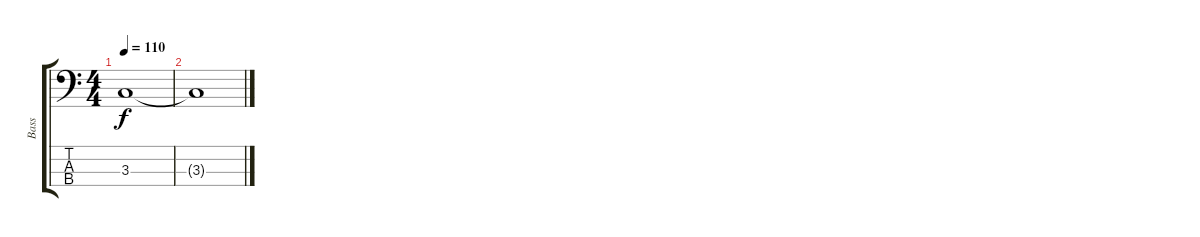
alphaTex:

\track ("Bass" "Bass") {instrument electricbasspick}
\staff {score tabs}
\tuning (G2 D2 A1 D1) {hide}
\ts (4 4)
\tempo 110
\clef f4
\ks c
3.3.1{dy f} |
3.3{t}.1
